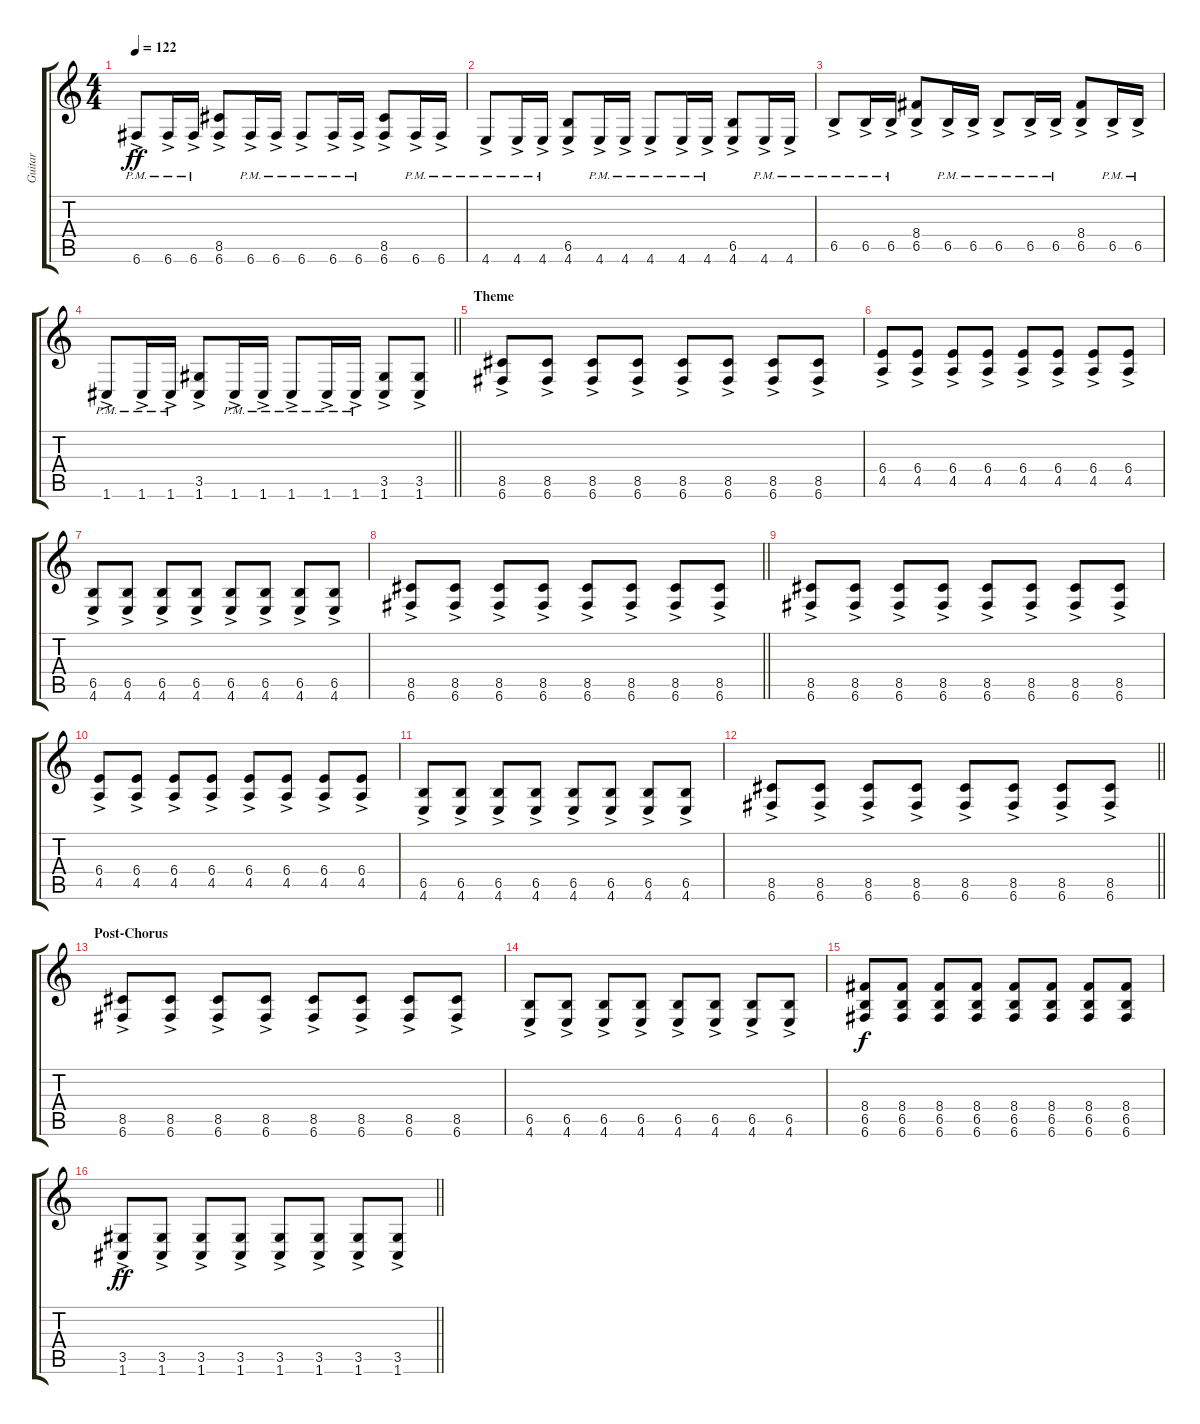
\track ("Guitar" "Guitar") {instrument distortionguitar}
\staff {score tabs}
\tuning (C4 G3 Eb3 Bb2 F2 C2) {hide}
\ts (4 4)
\section ("" "")
\tempo 122
\clef g2
\ks c
6.6{ac pm}.8{dy ff} 6.6{ac pm}.16 6.6{ac pm}.16 (8.5{ac} 6.6{ac}).8 6.6{ac pm}.16 6.6{ac pm}.16 6.6{ac pm}.8 6.6{ac pm}.16 6.6{ac pm}.16 (8.5{ac} 6.6{ac}).8 6.6{ac pm}.16 6.6{ac pm}.16 |
4.6{ac pm}.8 4.6{ac pm}.16 4.6{ac pm}.16 (6.5{ac} 4.6{ac}).8 4.6{ac pm}.16 4.6{ac pm}.16 4.6{ac pm}.8 4.6{ac pm}.16 4.6{ac pm}.16 (6.5{ac} 4.6{ac}).8 4.6{ac pm}.16 4.6{ac pm}.16 |
6.5{ac pm}.8 6.5{ac pm}.16 6.5{ac pm}.16 (8.4{ac} 6.5{ac}).8 6.5{ac pm}.16 6.5{ac pm}.16 6.5{ac pm}.8 6.5{ac pm}.16 6.5{ac pm}.16 (8.4{ac} 6.5{ac}).8 6.5{ac pm}.16 6.5{ac pm}.16 |
\barLineRight lightlight
1.6{ac pm}.8 1.6{ac pm}.16 1.6{ac pm}.16 (3.5{ac} 1.6{ac}).8 1.6{ac pm}.16 1.6{ac pm}.16 1.6{ac pm}.8 1.6{ac pm}.16 1.6{ac pm}.16 (3.5{ac} 1.6{ac}).8 (3.5{ac} 1.6{ac}).8 |
\section ("" "Theme")
(8.5{ac} 6.6{ac}).8 (8.5{ac} 6.6{ac}).8 (8.5{ac} 6.6{ac}).8 (8.5{ac} 6.6{ac}).8 (8.5{ac} 6.6{ac}).8 (8.5{ac} 6.6{ac}).8 (8.5{ac} 6.6{ac}).8 (8.5{ac} 6.6{ac}).8 |
(6.4{ac} 4.5{ac}).8 (6.4{ac} 4.5{ac}).8 (6.4{ac} 4.5{ac}).8 (6.4{ac} 4.5{ac}).8 (6.4{ac} 4.5{ac}).8 (6.4{ac} 4.5{ac}).8 (6.4{ac} 4.5{ac}).8 (6.4{ac} 4.5{ac}).8 |
(6.5{ac} 4.6{ac}).8 (6.5{ac} 4.6{ac}).8 (6.5{ac} 4.6{ac}).8 (6.5{ac} 4.6{ac}).8 (6.5{ac} 4.6{ac}).8 (6.5{ac} 4.6{ac}).8 (6.5{ac} 4.6{ac}).8 (6.5{ac} 4.6{ac}).8 |
\barLineRight lightlight
(8.5{ac} 6.6{ac}).8 (8.5{ac} 6.6{ac}).8 (8.5{ac} 6.6{ac}).8 (8.5{ac} 6.6{ac}).8 (8.5{ac} 6.6{ac}).8 (8.5{ac} 6.6{ac}).8 (8.5{ac} 6.6{ac}).8 (8.5{ac} 6.6{ac}).8 |
\section ("" "")
(8.5{ac} 6.6{ac}).8 (8.5{ac} 6.6{ac}).8 (8.5{ac} 6.6{ac}).8 (8.5{ac} 6.6{ac}).8 (8.5{ac} 6.6{ac}).8 (8.5{ac} 6.6{ac}).8 (8.5{ac} 6.6{ac}).8 (8.5{ac} 6.6{ac}).8 |
(6.4{ac} 4.5{ac}).8 (6.4{ac} 4.5{ac}).8 (6.4{ac} 4.5{ac}).8 (6.4{ac} 4.5{ac}).8 (6.4{ac} 4.5{ac}).8 (6.4{ac} 4.5{ac}).8 (6.4{ac} 4.5{ac}).8 (6.4{ac} 4.5{ac}).8 |
(6.5{ac} 4.6{ac}).8 (6.5{ac} 4.6{ac}).8 (6.5{ac} 4.6{ac}).8 (6.5{ac} 4.6{ac}).8 (6.5{ac} 4.6{ac}).8 (6.5{ac} 4.6{ac}).8 (6.5{ac} 4.6{ac}).8 (6.5{ac} 4.6{ac}).8 |
\barLineRight lightlight
(8.5{ac} 6.6{ac}).8 (8.5{ac} 6.6{ac}).8 (8.5{ac} 6.6{ac}).8 (8.5{ac} 6.6{ac}).8 (8.5{ac} 6.6{ac}).8 (8.5{ac} 6.6{ac}).8 (8.5{ac} 6.6{ac}).8 (8.5{ac} 6.6{ac}).8 |
\section ("" "Post-Chorus")
(8.5{ac} 6.6{ac}).8 (8.5{ac} 6.6{ac}).8 (8.5{ac} 6.6{ac}).8 (8.5{ac} 6.6{ac}).8 (8.5{ac} 6.6{ac}).8 (8.5{ac} 6.6{ac}).8 (8.5{ac} 6.6{ac}).8 (8.5{ac} 6.6{ac}).8 |
(6.5{ac} 4.6{ac}).8 (6.5{ac} 4.6{ac}).8 (6.5{ac} 4.6{ac}).8 (6.5{ac} 4.6{ac}).8 (6.5{ac} 4.6{ac}).8 (6.5{ac} 4.6{ac}).8 (6.5{ac} 4.6{ac}).8 (6.5{ac} 4.6{ac}).8 |
(8.4 6.5 6.6).8{dy f} (8.4 6.5 6.6).8 (8.4 6.5 6.6).8 (8.4 6.5 6.6).8 (8.4 6.5 6.6).8 (8.4 6.5 6.6).8 (8.4 6.5 6.6).8 (8.4 6.5 6.6).8 |
\barLineRight lightlight
(3.5{ac} 1.6{ac}).8{dy ff} (3.5{ac} 1.6{ac}).8 (3.5{ac} 1.6{ac}).8 (3.5{ac} 1.6{ac}).8 (3.5{ac} 1.6{ac}).8 (3.5{ac} 1.6{ac}).8 (3.5{ac} 1.6{ac}).8 (3.5{ac} 1.6{ac}).8
